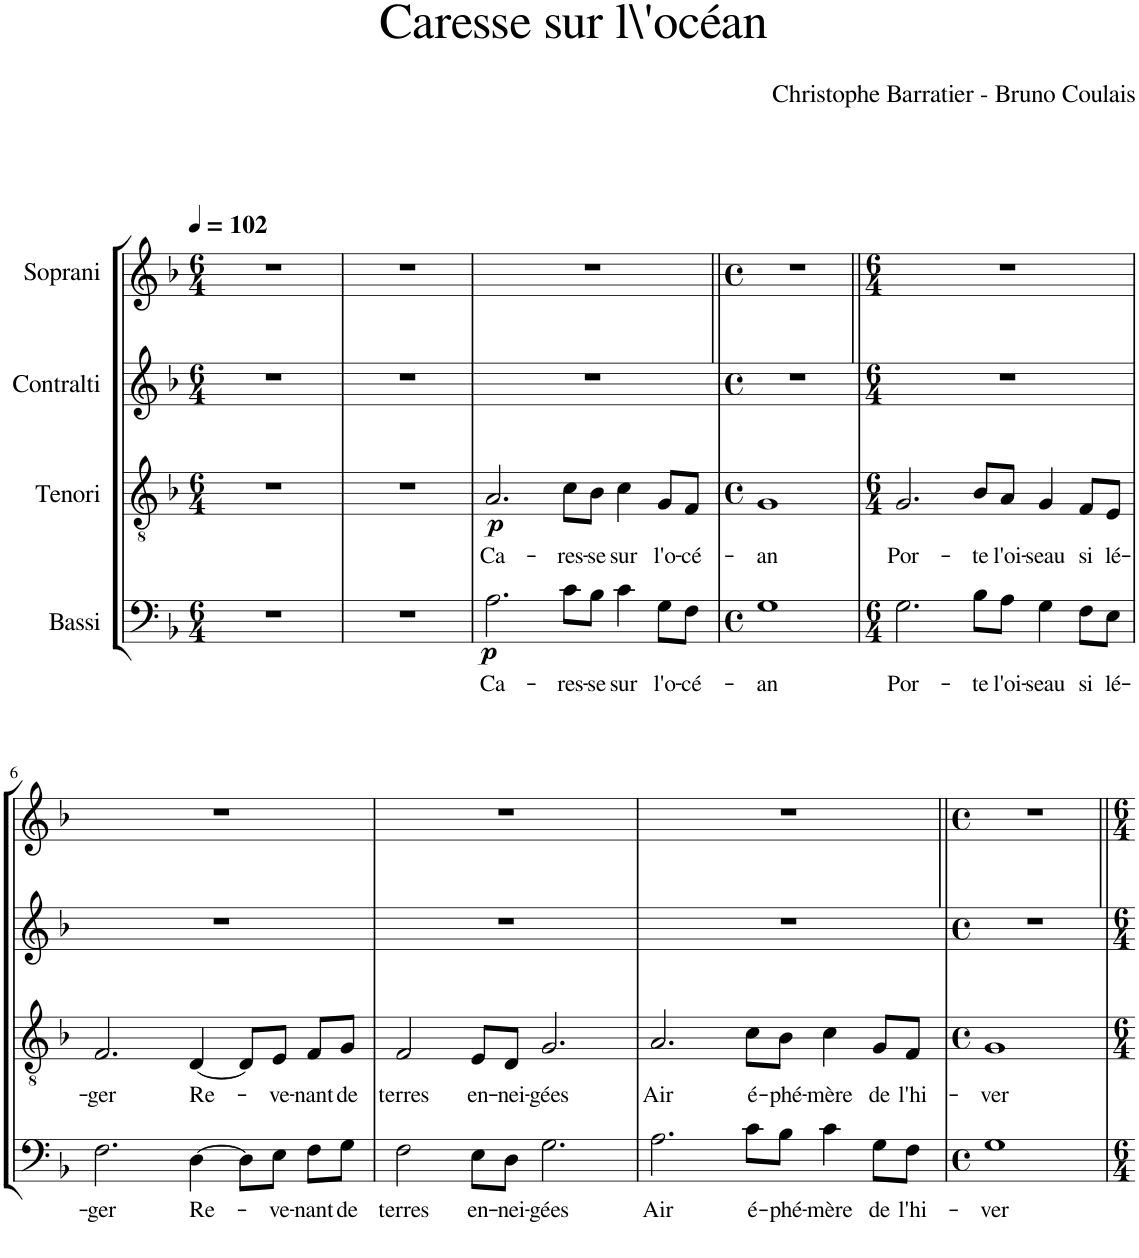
**kern	**text	**dynam	**kern	**text	**dynam	**kern	**kern
*part4	*part4	*part4	*part3	*part3	*part3	*part2	*part1
*staff4	*staff4	*staff4	*staff3	*staff3	*staff3	*staff2	*staff1
*I"Bassi	*	*	*I"Tenori	*	*	*I"Contralti	*I"Soprani
*clefF4	*	*	*clefGv2	*	*	*clefG2	*clefG2
*k[b-]	*	*	*k[b-]	*	*	*k[b-]	*k[b-]
*F:	*	*	*F:	*	*	*F:	*F:
*M6/4	*	*	*M6/4	*	*	*M6/4	*M6/4
*MM102	*	*	*MM102	*	*	*MM102	*MM102
=1	=1	=1	=1	=1	=1	=1	=1
1.r	.	.	1.r	.	.	1.r	1.r
=2	=2	=2	=2	=2	=2	=2	=2
1.r	.	.	1.r	.	.	1.r	1.r
=3	=3	=3	=3	=3	=3	=3	=3
!	!LO:LY:b	!LO:DY:b	!	!LO:LY:b	!LO:DY:b	!	!
2.A\	Ca-	p	2.A/	Ca-	p	1.r	1.r
!	!LO:LY:b	!	!	!LO:LY:b	!	!	!
8c\L	-res-	.	8c\L	-res-	.	.	.
!	!LO:LY:b	!	!	!LO:LY:b	!	!	!
8B-\J	-se	.	8B-\J	-se	.	.	.
!	!LO:LY:b	!	!	!LO:LY:b	!	!	!
4c\	sur	.	4c\	sur	.	.	.
!	!LO:LY:b	!	!	!LO:LY:b	!	!	!
8G\L	l'o-	.	8G/L	l'o-	.	.	.
!	!LO:LY:b	!	!	!LO:LY:b	!	!	!
8F\J	-cé-	.	8F/J	-cé-	.	.	.
=4||	=4||	=4||	=4||	=4||	=4||	=4||	=4||
*M4/4	*	*	*M4/4	*	*	*M4/4	*M4/4
*met(c)	*	*	*met(c)	*	*	*met(c)	*met(c)
!	!LO:LY:b	!	!	!LO:LY:b	!	!	!
1G	-an	.	1G	-an	.	1r	1r
=5||	=5||	=5||	=5||	=5||	=5||	=5||	=5||
*M6/4	*	*	*M6/4	*	*	*M6/4	*M6/4
!	!LO:LY:b	!	!	!LO:LY:b	!	!	!
2.G\	Por-	.	2.G/	Por-	.	1.r	1.r
!	!LO:LY:b	!	!	!LO:LY:b	!	!	!
8B-\L	-te	.	8B-/L	-te	.	.	.
!	!LO:LY:b	!	!	!LO:LY:b	!	!	!
8A\J	l'oi-	.	8A/J	l'oi-	.	.	.
!	!LO:LY:b	!	!	!LO:LY:b	!	!	!
4G\	-seau	.	4G/	-seau	.	.	.
!	!LO:LY:b	!	!	!LO:LY:b	!	!	!
8F\L	si	.	8F/L	si	.	.	.
!	!LO:LY:b	!	!	!LO:LY:b	!	!	!
8E\J	lé-	.	8E/J	lé-	.	.	.
!!LO:LB:g=z
=6	=6	=6	=6	=6	=6	=6	=6
!	!LO:LY:b	!	!	!LO:LY:b	!	!	!
2.F\	-ger	.	2.F/	-ger	.	1.r	1.r
!	!LO:LY:b	!	!	!LO:LY:b	!	!	!
[4D\	Re-	.	[4D/	Re-	.	.	.
8D\L]	.	.	8D/L]	.	.	.	.
!	!LO:LY:b	!	!	!LO:LY:b	!	!	!
8E\J	-ve-	.	8E/J	-ve-	.	.	.
!	!LO:LY:b	!	!	!LO:LY:b	!	!	!
8F\L	-nant	.	8F/L	-nant	.	.	.
!	!LO:LY:b	!	!	!LO:LY:b	!	!	!
8G\J	de	.	8G/J	de	.	.	.
=7	=7	=7	=7	=7	=7	=7	=7
!	!LO:LY:b	!	!	!LO:LY:b	!	!	!
2F\	terres	.	2F/	terres	.	1.r	1.r
!	!LO:LY:b	!	!	!LO:LY:b	!	!	!
8E\L	en-	.	8E/L	en-	.	.	.
!	!LO:LY:b	!	!	!LO:LY:b	!	!	!
8D\J	-nei-	.	8D/J	-nei-	.	.	.
!	!LO:LY:b	!	!	!LO:LY:b	!	!	!
2.G\	-gées	.	2.G/	-gées	.	.	.
=8	=8	=8	=8	=8	=8	=8	=8
!	!LO:LY:b	!	!	!LO:LY:b	!	!	!
2.A\	Air	.	2.A/	Air	.	1.r	1.r
!	!LO:LY:b	!	!	!LO:LY:b	!	!	!
8c\L	é-	.	8c\L	é-	.	.	.
!	!LO:LY:b	!	!	!LO:LY:b	!	!	!
8B-\J	-phé-	.	8B-\J	-phé-	.	.	.
!	!LO:LY:b	!	!	!LO:LY:b	!	!	!
4c\	-mère	.	4c\	-mère	.	.	.
!	!LO:LY:b	!	!	!LO:LY:b	!	!	!
8G\L	de	.	8G/L	de	.	.	.
!	!LO:LY:b	!	!	!LO:LY:b	!	!	!
8F\J	l'hi-	.	8F/J	l'hi-	.	.	.
=9||	=9||	=9||	=9||	=9||	=9||	=9||	=9||
*M4/4	*	*	*M4/4	*	*	*M4/4	*M4/4
*met(c)	*	*	*met(c)	*	*	*met(c)	*met(c)
!	!LO:LY:b	!	!	!LO:LY:b	!	!	!
1G	-ver	.	1G	-ver	.	1r	1r
=||	=||	=||	=||	=||	=||	=||	=||
*-	*-	*-	*-	*-	*-	*-	*-
